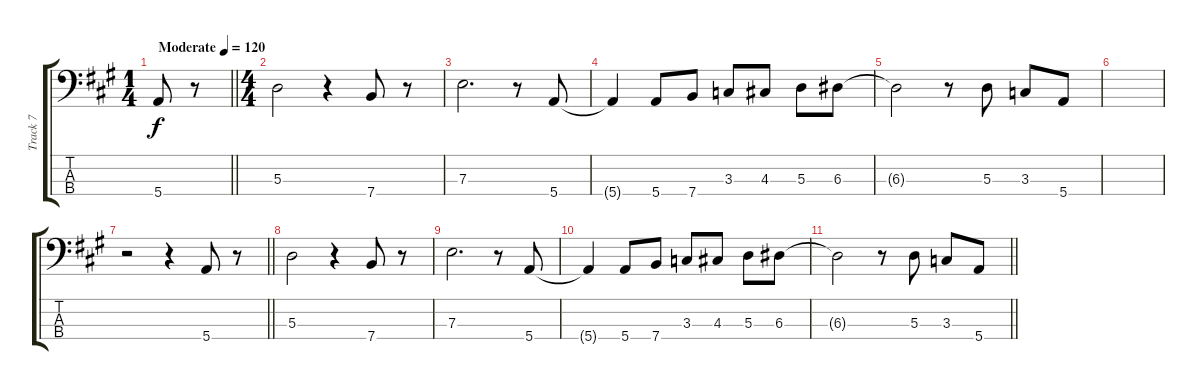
\track ("Track 7" "Track 7") {instrument electricbassfinger}
\staff {score tabs}
\tuning (G2 D2 A1 E1) {hide}
\ts (1 4)
\tempo (120 "Moderate")
\clef f4
\barLineRight lightlight
\ks a
5.4.8{dy f instrument electricbassfinger} r.8 |
\ts (4 4)
5.3.2 r.4 7.4.8 r.8 |
7.3.2{d} r.8 5.4.8 |
5.4{t}.4 5.4.8 7.4.8 3.3.8 4.3.8 5.3.8 6.3.8 |
6.3{t}.2 r.8 5.3.8 3.3.8 5.4.8 |
|
\barLineRight lightlight
r.2 r.4 5.4.8 r.8 |
5.3.2 r.4 7.4.8 r.8 |
7.3.2{d} r.8 5.4.8 |
5.4{t}.4 5.4.8 7.4.8 3.3.8 4.3.8 5.3.8 6.3.8 |
\barLineRight lightlight
6.3{t}.2 r.8 5.3.8 3.3.8 5.4.8
